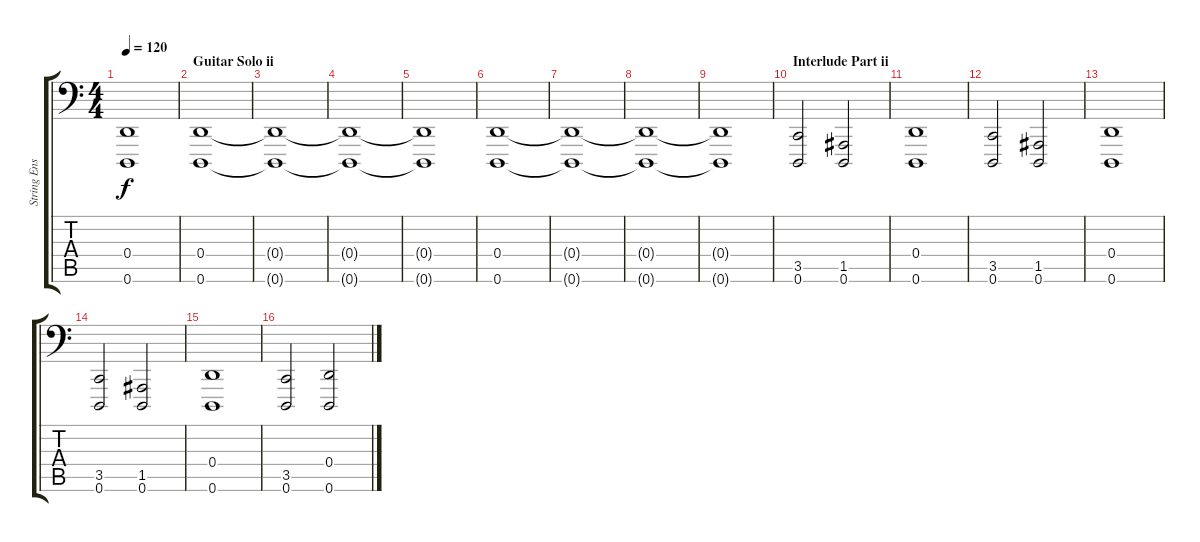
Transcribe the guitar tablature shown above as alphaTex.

\track ("String Ensemble 1" "String Ens") {instrument stringensemble1}
\staff {score tabs}
\tuning (E3 B2 G2 D2 A1 D1) {hide}
\ts (4 4)
\tempo 120
\clef f4
\ks c
(0.4{t} 0.6{t}).1{dy f} |
\section ("" "Guitar Solo ii")
(0.4 0.6).1 |
(0.4{t} 0.6{t}).1 |
(0.4{t} 0.6{t}).1 |
(0.4{t} 0.6{t}).1 |
(0.4 0.6).1 |
(0.4{t} 0.6{t}).1 |
(0.4{t} 0.6{t}).1 |
(0.4{t} 0.6{t}).1 |
\section ("" "Interlude Part ii")
(3.5 0.6).2 (1.5 0.6).2 |
(0.4 0.6).1 |
(3.5 0.6).2 (1.5 0.6).2 |
(0.4 0.6).1 |
(3.5 0.6).2 (1.5 0.6).2 |
(0.4 0.6).1 |
(3.5 0.6).2 (0.4 0.6).2
